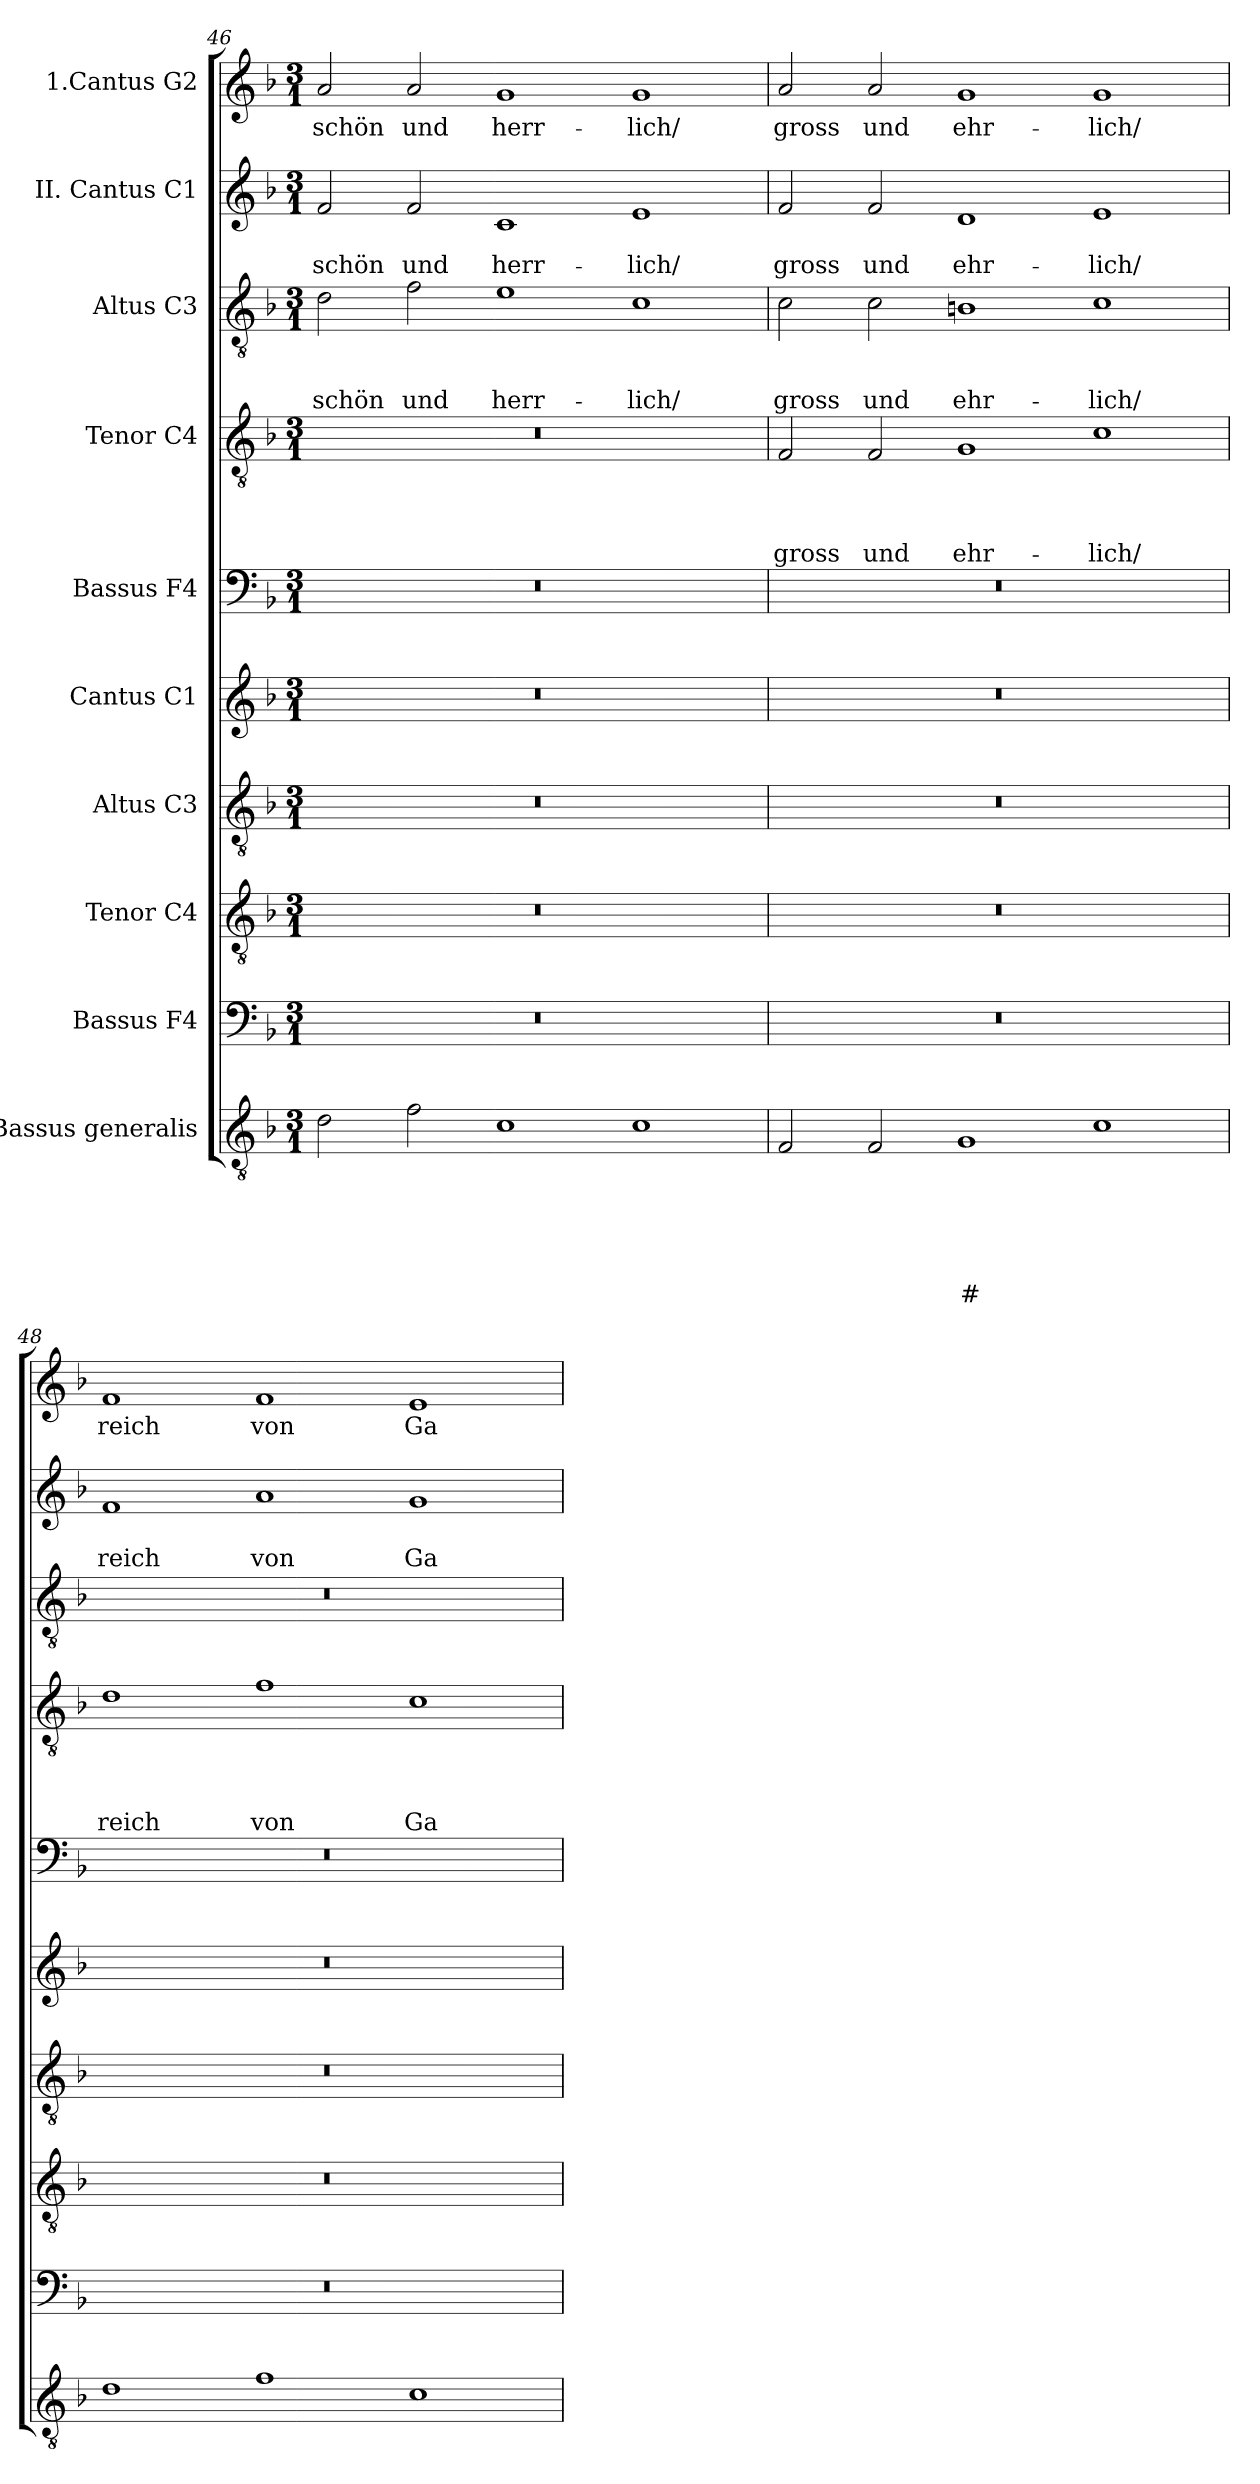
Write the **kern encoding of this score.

**kern	**text	**text	**text	**text	**text	**text	**kern	**kern	**kern	**kern	**kern	**kern	**text	**text	**text	**text	**kern	**text	**text	**text	**kern	**text	**text	**kern	**text
*part10	*part10	*part10	*part10	*part10	*part10	*part10	*part9	*part8	*part7	*part6	*part5	*part4	*part4	*part4	*part4	*part4	*part3	*part3	*part3	*part3	*part2	*part2	*part2	*part1	*part1
*staff10	*staff10	*staff10	*staff10	*staff10	*staff10	*staff10	*staff9	*staff8	*staff7	*staff6	*staff5	*staff4	*staff4	*staff4	*staff4	*staff4	*staff3	*staff3	*staff3	*staff3	*staff2	*staff2	*staff2	*staff1	*staff1
*I"Bassus  generalis	*	*	*	*	*	*	*I"Bassus F4	*I"Tenor C4	*I"Altus  C3	*I"Cantus C1	*I"Bassus F4	*I"Tenor C4	*	*	*	*	*I"Altus C3	*	*	*	*I"II. Cantus C1	*	*	*I"1.Cantus G2	*
*clefGv2	*	*	*	*	*	*	*clefF4	*clefGv2	*clefGv2	*clefG2	*clefF4	*clefGv2	*	*	*	*	*clefGv2	*	*	*	*clefG2	*	*	*clefG2	*
*k[b-]	*	*	*	*	*	*	*k[b-]	*k[b-]	*k[b-]	*k[b-]	*k[b-]	*k[b-]	*	*	*	*	*k[b-]	*	*	*	*k[b-]	*	*	*k[b-]	*
*F:	*	*	*	*	*	*	*F:	*F:	*F:	*F:	*F:	*F:	*	*	*	*	*F:	*	*	*	*F:	*	*	*F:	*
*M3/1	*	*	*	*	*	*	*M3/1	*M3/1	*M3/1	*M3/1	*M3/1	*M3/1	*	*	*	*	*M3/1	*	*	*	*M3/1	*	*	*M3/1	*
=46	=46	=46	=46	=46	=46	=46	=46	=46	=46	=46	=46	=46	=46	=46	=46	=46	=46	=46	=46	=46	=46	=46	=46	=46	=46
2d\	.	.	.	.	.	.	0.r	0.r	0.r	0.r	0.r	0.r	.	.	.	.	2d\	.	.	schön	2f/	.	schön	2a/	schön
2f\	.	.	.	.	.	.	.	.	.	.	.	.	.	.	.	.	2f\	.	.	und	2f/	.	und	2a/	und
1c	.	.	.	.	.	.	.	.	.	.	.	.	.	.	.	.	1e	.	.	herr-	1c	.	herr-	1g	herr-
1c	.	.	.	.	.	.	.	.	.	.	.	.	.	.	.	.	1c	.	.	-lich/	1e	.	-lich/	1g	-lich/
=47	=47	=47	=47	=47	=47	=47	=47	=47	=47	=47	=47	=47	=47	=47	=47	=47	=47	=47	=47	=47	=47	=47	=47	=47	=47
2F/	.	.	.	.	.	.	0.r	0.r	0.r	0.r	0.r	2F/	.	.	.	gross	2c\	.	.	gross	2f/	.	gross	2a/	gross
2F/	.	.	.	.	.	.	.	.	.	.	.	2F/	.	.	.	und	2c\	.	.	und	2f/	.	und	2a/	und
1G	.	.	.	.	.	#	.	.	.	.	.	1G	.	.	.	ehr-	1Bn	.	.	ehr-	1d	.	ehr-	1g	ehr-
1c	.	.	.	.	.	.	.	.	.	.	.	1c	.	.	.	-lich/	1c	.	.	-lich/	1e	.	-lich/	1g	-lich/
=48	=48	=48	=48	=48	=48	=48	=48	=48	=48	=48	=48	=48	=48	=48	=48	=48	=48	=48	=48	=48	=48	=48	=48	=48	=48
1d	.	.	.	.	.	.	0.r	0.r	0.r	0.r	0.r	1d	.	.	.	reich	0.r	.	.	.	1f	.	reich	1f	reich
1f	.	.	.	.	.	.	.	.	.	.	.	1f	.	.	.	von	.	.	.	.	1a	.	von	1f	von
1c	.	.	.	.	.	.	.	.	.	.	.	1c	.	.	.	Ga-	.	.	.	.	1g	.	Ga-	1e	Ga-
=	=	=	=	=	=	=	=	=	=	=	=	=	=	=	=	=	=	=	=	=	=	=	=	=	=
*-	*-	*-	*-	*-	*-	*-	*-	*-	*-	*-	*-	*-	*-	*-	*-	*-	*-	*-	*-	*-	*-	*-	*-	*-	*-
